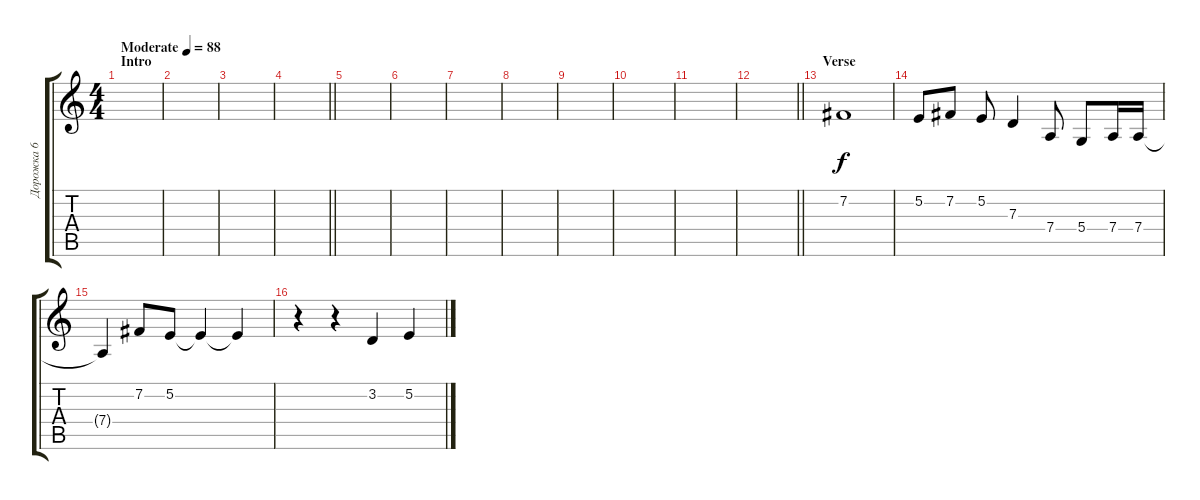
\track ("Дорожка 6" "Дорожка 6") {instrument altosax}
\staff {score tabs}
\tuning (E4 B3 G3 D3 A2 E2) {hide}
\ts (4 4)
\section ("" "Intro")
\tempo (88 "Moderate")
\clef g2
\ks c
|
|
|
\barLineRight lightlight
|
\section ("" "")
|
|
|
|
|
|
|
\barLineRight lightlight
|
\section ("" "Verse")
7.2.1 |
5.2.8 7.2.8 5.2.8 7.3.4 7.4.8 5.4.8 7.4.16 7.4.16 |
7.4{t}.4 7.2.8 5.2.8 5.2{t}.4 5.2{t}.4 |
r.4 r.4 3.2.4 5.2.4
